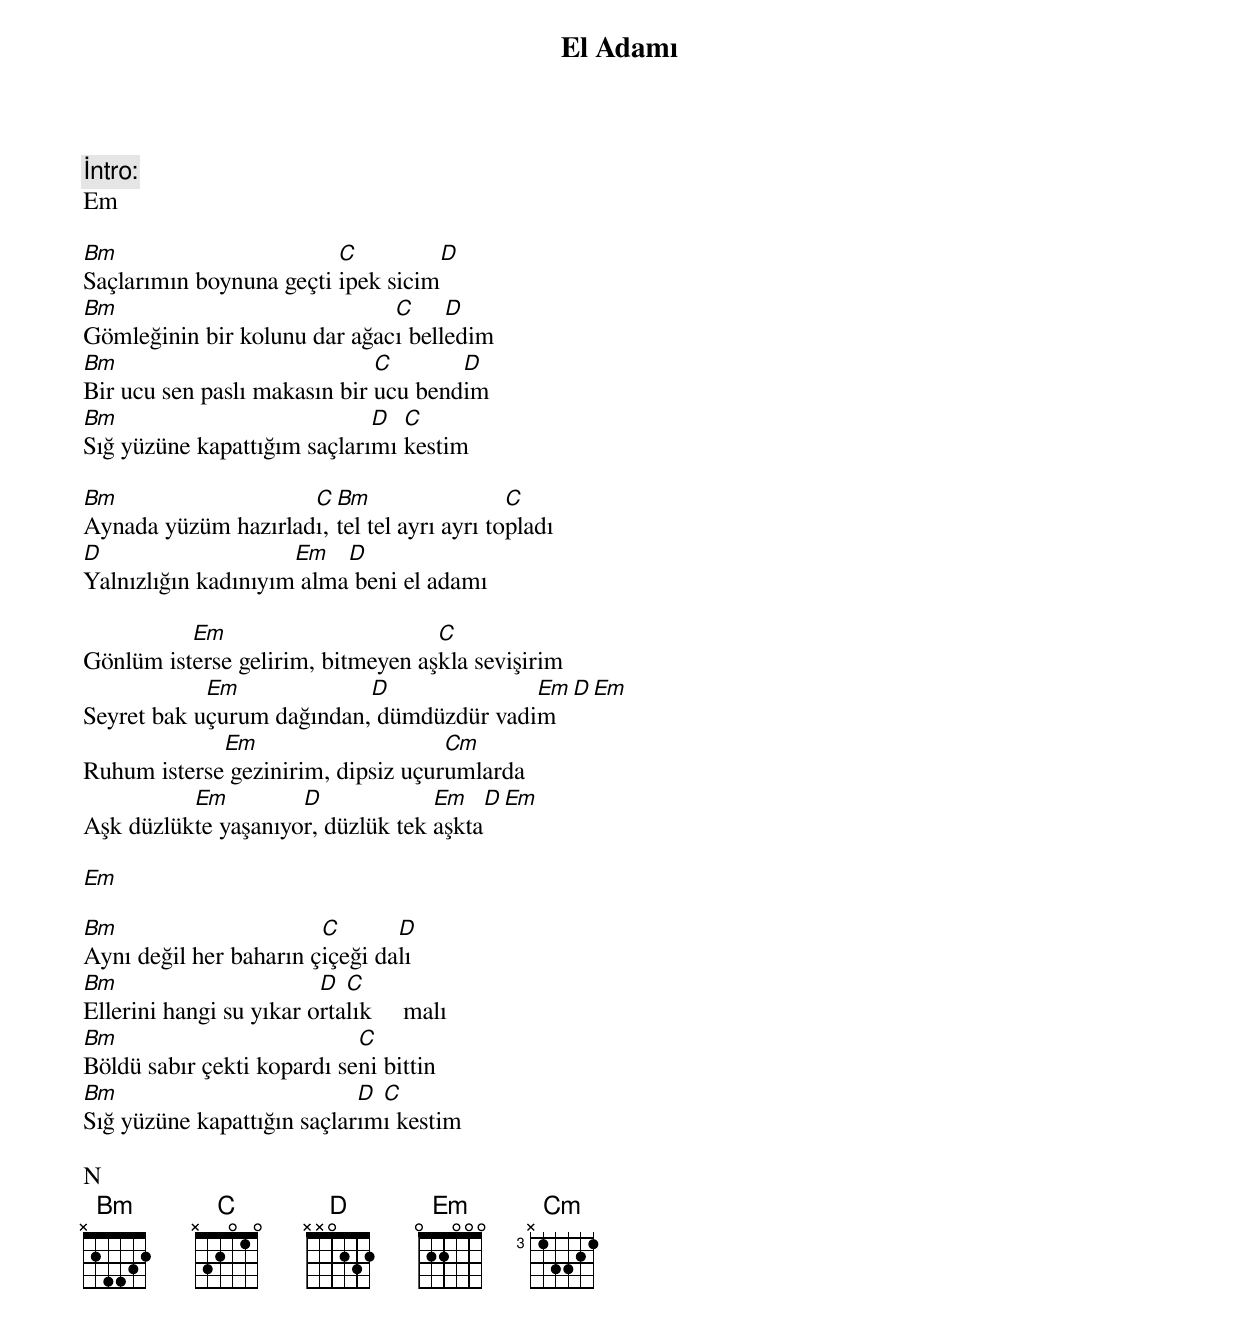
{title: El Adamı}
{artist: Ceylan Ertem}

İntro:
Em

Bm                       C         D
Saçlarımın boynuna geçti ipek sicim
Bm                            C     D
Gömleğinin bir kolunu dar ağacı belledim
Bm                            C       D
Bir ucu sen paslı makasın bir ucu bendim
Bm                           D  C
Sığ yüzüne kapattığım saçlarımı kestim

Bm                   C  Bm                  C
Aynada yüzüm hazırladı, tel tel ayrı ayrı topladı
D                    Em   D
Yalnızlığın kadınıyım alma beni el adamı

          Em                       C
Gönlüm isterse gelirim, bitmeyen aşkla sevişirim
            Em             D              Em   D Em
Seyret bak uçurum dağından, dümdüzdür vadim
             Em                     Cm
Ruhum isterse gezinirim, dipsiz uçurumlarda
          Em         D             Em   D Em
Aşk düzlükte yaşanıyor, düzlük tek aşkta

Em

Bm                      C       D
Aynı değil her baharın çiçeği dalı
Bm                       D  C
Ellerini hangi su yıkar ortalık     malı
Bm                          C
Böldü sabır çekti kopardı seni bittin
Bm                          D C
Sığ yüzüne kapattığın saçlarımı kestim

N
